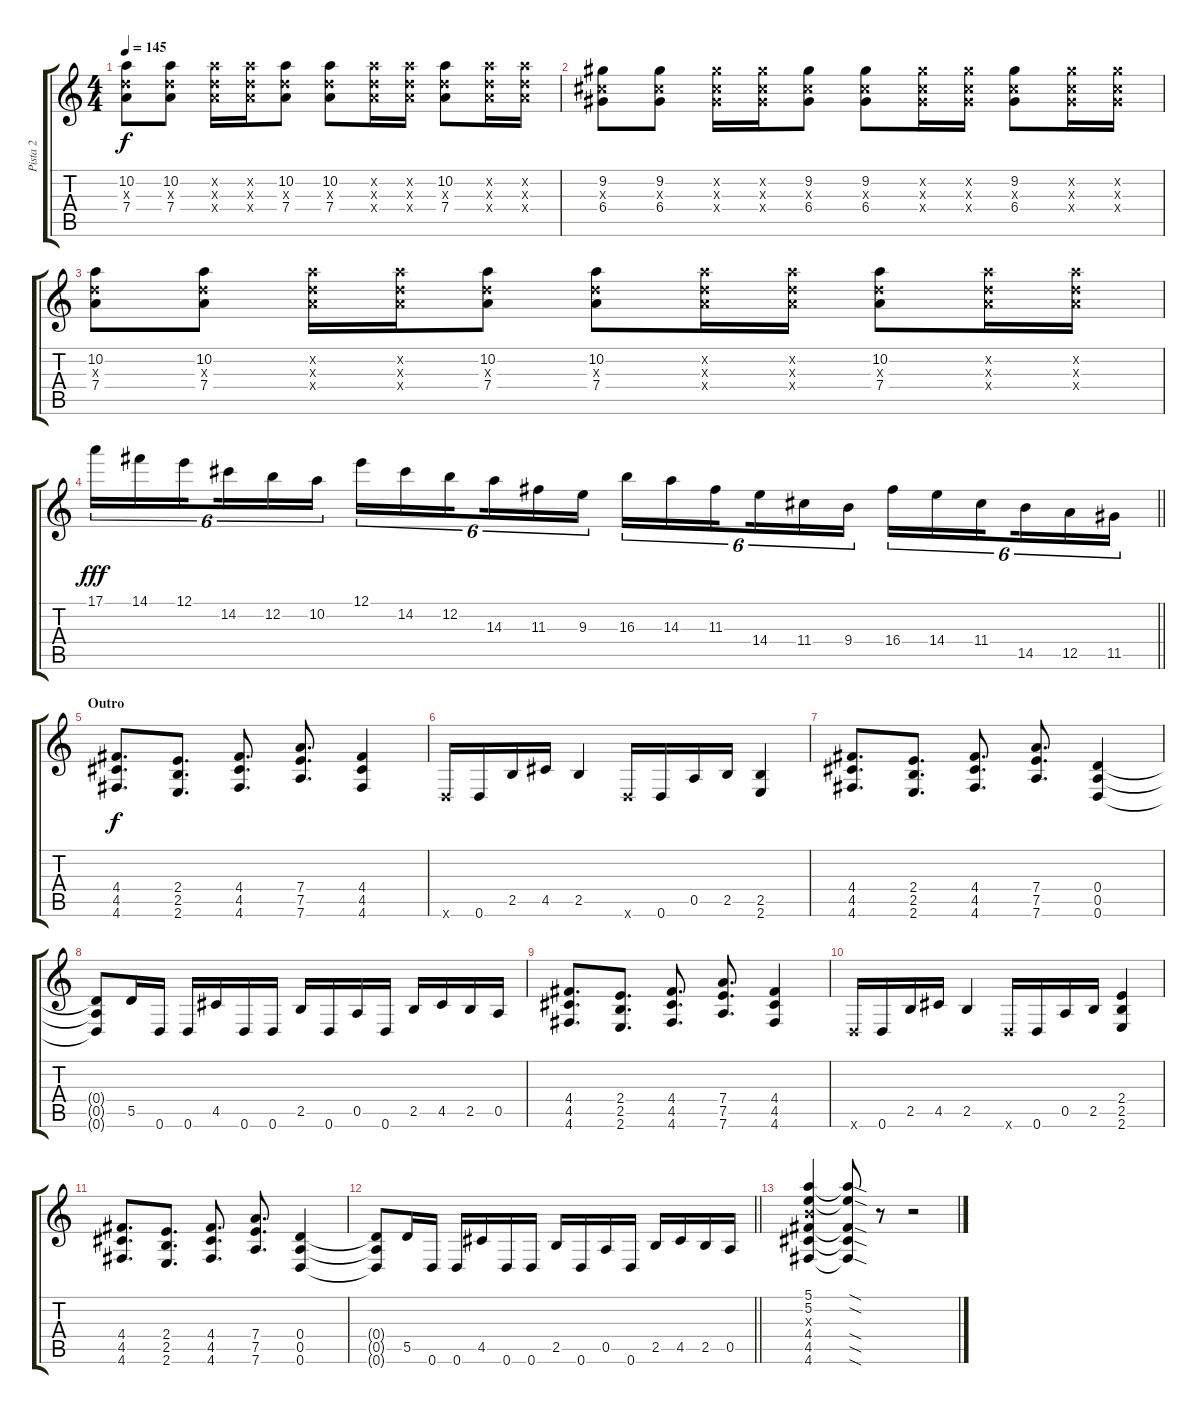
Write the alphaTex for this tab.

\track ("Pista 2" "Pista 2") {instrument distortionguitar}
\staff {score tabs}
\tuning (E4 B3 G3 D3 A2 D2) {hide}
\ts (4 4)
\tempo 145
\clef g2
\ks c
(10.2 7.3{x} 7.4).8{dy f} (10.2 7.3{x} 7.4).8 (10.2{x} 7.3{x} 7.4{x}).16 (10.2{x} 7.3{x} 7.4{x}).16 (10.2 7.3{x} 7.4).8 (10.2 7.3{x} 7.4).8 (10.2{x} 7.3{x} 7.4{x}).16 (10.2{x} 7.3{x} 7.4{x}).16 (10.2 7.3{x} 7.4).8 (10.2{x} 7.3{x} 7.4{x}).16 (10.2{x} 7.3{x} 7.4{x}).16 |
(9.2 6.3{x} 6.4).8 (9.2 6.3{x} 6.4).8 (9.2{x} 6.3{x} 6.4{x}).16 (9.2{x} 6.3{x} 6.4{x}).16 (9.2 6.3{x} 6.4).8 (9.2 6.3{x} 6.4).8 (9.2{x} 6.3{x} 6.4{x}).16 (9.2{x} 6.3{x} 6.4{x}).16 (9.2 6.3{x} 6.4).8 (9.2{x} 6.3{x} 6.4{x}).16 (9.2{x} 6.3{x} 6.4{x}).16 |
(10.2 7.3{x} 7.4).8 (10.2 7.3{x} 7.4).8 (10.2{x} 7.3{x} 7.4{x}).16 (10.2{x} 7.3{x} 7.4{x}).16 (10.2 7.3{x} 7.4).8 (10.2 7.3{x} 7.4).8 (10.2{x} 7.3{x} 7.4{x}).16 (10.2{x} 7.3{x} 7.4{x}).16 (10.2 7.3{x} 7.4).8 (10.2{x} 7.3{x} 7.4{x}).16 (10.2{x} 7.3{x} 7.4{x}).16 |
\barLineRight lightlight
17.1.16{tu (6 4) dy fff} 14.1.16{tu (6 4)} 12.1.16{tu (6 4) beam splitsecondary} 14.2.16{tu (6 4)} 12.2.16{tu (6 4)} 10.2.16{tu (6 4)} 12.1.16{tu (6 4)} 14.2.16{tu (6 4)} 12.2.16{tu (6 4) beam splitsecondary} 14.3.16{tu (6 4)} 11.3.16{tu (6 4)} 9.3.16{tu (6 4)} 16.3.16{tu (6 4)} 14.3.16{tu (6 4)} 11.3.16{tu (6 4) beam splitsecondary} 14.4.16{tu (6 4)} 11.4.16{tu (6 4)} 9.4.16{tu (6 4)} 16.4.16{tu (6 4)} 14.4.16{tu (6 4)} 11.4.16{tu (6 4) beam splitsecondary} 14.5.16{tu (6 4)} 12.5.16{tu (6 4)} 11.5.16{tu (6 4)} |
\section ("" "Outro")
(4.4 4.5 4.6).8{d dy f} (2.4 2.5 2.6).8{d} (4.4 4.5 4.6).8{d} (7.4 7.5 7.6).8{d} (4.4 4.5 4.6).4 |
0.6{x}.16 0.6.16 2.5.16 4.5.16 2.5.4 0.6{x}.16 0.6.16 0.5.16 2.5.16 (2.5 2.6).4 |
(4.4 4.5 4.6).8{d} (2.4 2.5 2.6).8{d} (4.4 4.5 4.6).8{d} (7.4 7.5 7.6).8{d} (0.4 0.5 0.6).4 |
(0.4{t} 0.5{t} 0.6{t}).8 5.5.16 0.6.16 0.6.16 4.5.16 0.6.16 0.6.16 2.5.16 0.6.16 0.5.16 0.6.16 2.5.16 4.5.16 2.5.16 0.5.16 |
(4.4 4.5 4.6).8{d} (2.4 2.5 2.6).8{d} (4.4 4.5 4.6).8{d} (7.4 7.5 7.6).8{d} (4.4 4.5 4.6).4 |
0.6{x}.16 0.6.16 2.5.16 4.5.16 2.5.4 0.6{x}.16 0.6.16 0.5.16 2.5.16 (2.4 2.5 2.6).4 |
(4.4 4.5 4.6).8{d} (2.4 2.5 2.6).8{d} (4.4 4.5 4.6).8{d} (7.4 7.5 7.6).8{d} (0.4 0.5 0.6).4 |
\barLineRight lightlight
(0.4{t} 0.5{t} 0.6{t}).8 5.5.16 0.6.16 0.6.16 4.5.16 0.6.16 0.6.16 2.5.16 0.6.16 0.5.16 0.6.16 2.5.16 4.5.16 2.5.16 0.5.16 |
(5.1 5.2 4.3{x} 4.4 4.5 4.6).4 (5.1{sod t} 5.2{sod t} 4.4{sod t} 4.5{sod t} 4.6{sod t}).8 r.8 r.2
